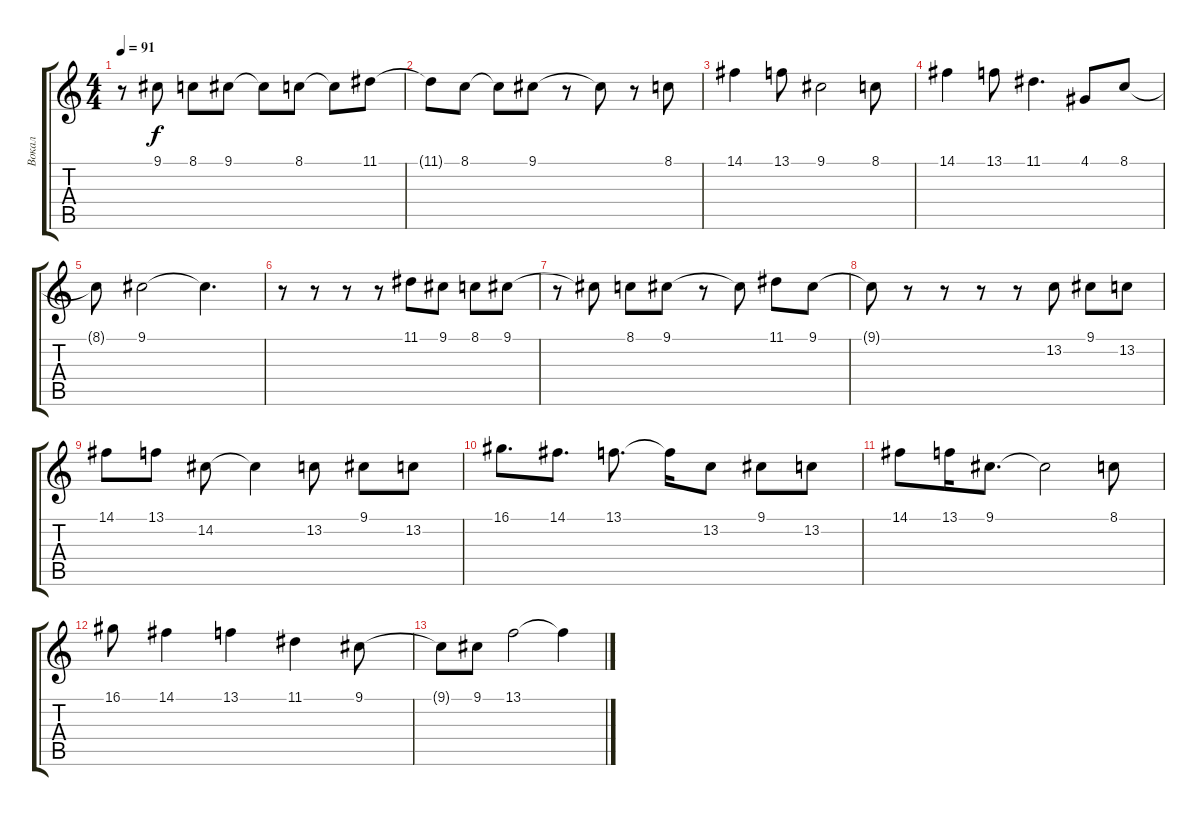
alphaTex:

\track ("Вокал" "Вокал") {instrument panflute}
\staff {score tabs}
\tuning (E4 B3 G3 D3 A2 E2) {hide}
\ts (4 4)
\tempo 91
\clef g2
\ks c
r.8{dy f} 9.1{t}.8 8.1.8 9.1.8 9.1{t}.8 8.1.8 8.1{t}.8 11.1.8 |
11.1{t}.8 8.1.8 8.1{t}.8 9.1.8 r.8 9.1{t}.8 r.8 8.1.8 |
14.1.4 13.1.8 9.1.2 8.1.8 |
14.1.4 13.1.8 11.1.4{d} 4.1.8 8.1.8 |
8.1{t}.8 9.1.2 9.1{t}.4{d} |
r.8 r.8 r.8 r.8 11.1.8 9.1.8 8.1.8 9.1.8 |
r.8 9.1{t}.8 8.1.8 9.1.8 r.8 9.1{t}.8 11.1.8 9.1.8 |
9.1{t}.8 r.8 r.8 r.8 r.8 13.2.8 9.1.8 13.2.8 |
14.1.8 13.1.8 14.2.8 14.2{t}.4 13.2.8 9.1.8 13.2.8 |
16.1.8{d} 14.1.8{d} 13.1.8{d} 13.1{t}.16 13.2.8 9.1.8 13.2.8 |
14.1.8 13.1.16 9.1.8{d} 9.1{t}.2 8.1.8 |
16.1.8 14.1.4 13.1.4 11.1.4 9.1.8 |
9.1{t}.8 9.1.8 13.1.2 13.1{t}.4
